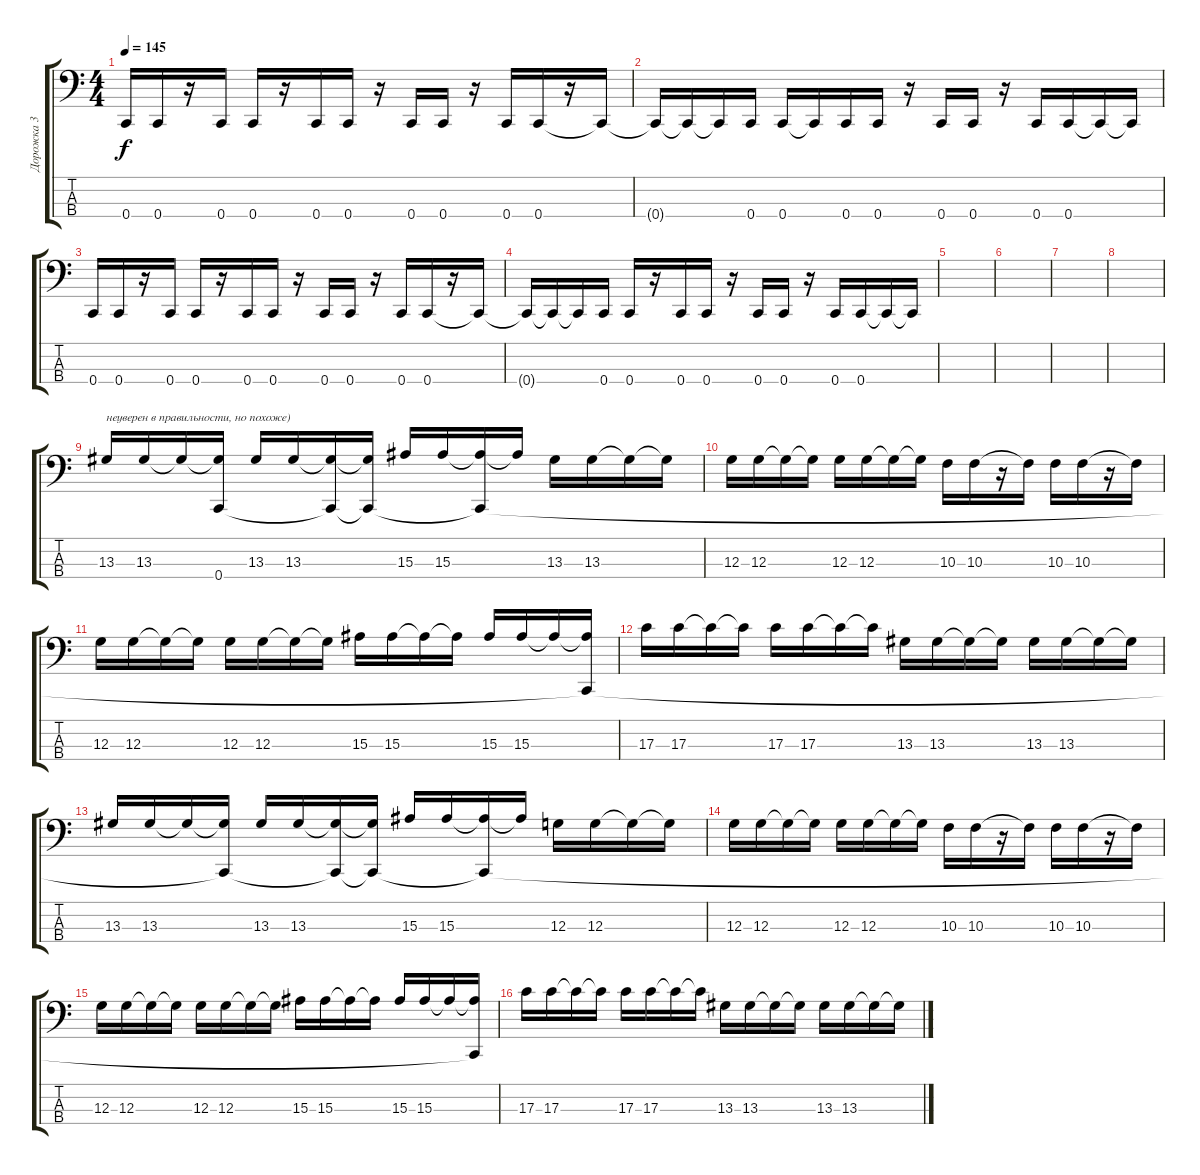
\track ("Дорожка 3" "Дорожка 3") {instrument electricbassfinger}
\staff {score tabs}
\tuning (F2 C2 G1 C1) {hide}
\ts (4 4)
\tempo 145
\clef f4
\ks c
0.4.16{dy f} 0.4.16 r.16 0.4.16 0.4.16 r.16 0.4.16 0.4.16 r.16 0.4.16 0.4.16 r.16 0.4.16 0.4.16 r.16 0.4{t}.16 |
0.4{t}.16 0.4{t}.16 0.4{t}.16 0.4.16 0.4.16 0.4{t}.16 0.4.16 0.4.16 r.16 0.4.16 0.4.16 r.16 0.4.16 0.4.16 0.4{t}.16 0.4{t}.16 |
0.4.16 0.4.16 r.16 0.4.16 0.4.16 r.16 0.4.16 0.4.16 r.16 0.4.16 0.4.16 r.16 0.4.16 0.4.16 r.16 0.4{t}.16 |
0.4{t}.16 0.4{t}.16 0.4{t}.16 0.4.16 0.4.16 r.16 0.4.16 0.4.16 r.16 0.4.16 0.4.16 r.16 0.4.16 0.4.16 0.4{t}.16 0.4{t}.16 |
|
|
|
|
13.3.16{txt "неуверен в правильности, но похоже)"} 13.3.16 13.3{t}.16 (13.3{t} 0.4).16 13.3.16 13.3.16 (13.3{t} 0.4{t}).16 (13.3{t} 0.4{t}).16 15.3.16 15.3.16 (15.3{t} 0.4{t}).16 15.3{t}.16 13.3.16 13.3.16 13.3{t}.16 13.3{t}.16 |
12.3.16 12.3.16 12.3{t}.16 12.3{t}.16 12.3.16 12.3.16 12.3{t}.16 12.3{t}.16 10.3.16 10.3.16 r.16 10.3{t}.16 10.3.16 10.3.16 r.16 10.3{t}.16 |
12.3.16 12.3.16 12.3{t}.16 12.3{t}.16 12.3.16 12.3.16 12.3{t}.16 12.3{t}.16 15.3.16 15.3.16 15.3{t}.16 15.3{t}.16 15.3.16 15.3.16 15.3{t}.16 (15.3{t} 0.4{t}).16 |
17.3.16 17.3.16 17.3{t}.16 17.3{t}.16 17.3.16 17.3.16 17.3{t}.16 17.3{t}.16 13.3.16 13.3.16 13.3{t}.16 13.3{t}.16 13.3.16 13.3.16 13.3{t}.16 13.3{t}.16 |
13.3.16 13.3.16 13.3{t}.16 (13.3{t} 0.4{t}).16 13.3.16 13.3.16 (13.3{t} 0.4{t}).16 (13.3{t} 0.4{t}).16 15.3.16 15.3.16 (15.3{t} 0.4{t}).16 15.3{t}.16 12.3.16 12.3.16 12.3{t}.16 12.3{t}.16 |
12.3.16 12.3.16 12.3{t}.16 12.3{t}.16 12.3.16 12.3.16 12.3{t}.16 12.3{t}.16 10.3.16 10.3.16 r.16 10.3{t}.16 10.3.16 10.3.16 r.16 10.3{t}.16 |
12.3.16 12.3.16 12.3{t}.16 12.3{t}.16 12.3.16 12.3.16 12.3{t}.16 12.3{t}.16 15.3.16 15.3.16 15.3{t}.16 15.3{t}.16 15.3.16 15.3.16 15.3{t}.16 (15.3{t} 0.4{t}).16 |
17.3.16 17.3.16 17.3{t}.16 17.3{t}.16 17.3.16 17.3.16 17.3{t}.16 17.3{t}.16 13.3.16 13.3.16 13.3{t}.16 13.3{t}.16 13.3.16 13.3.16 13.3{t}.16 13.3{t}.16
